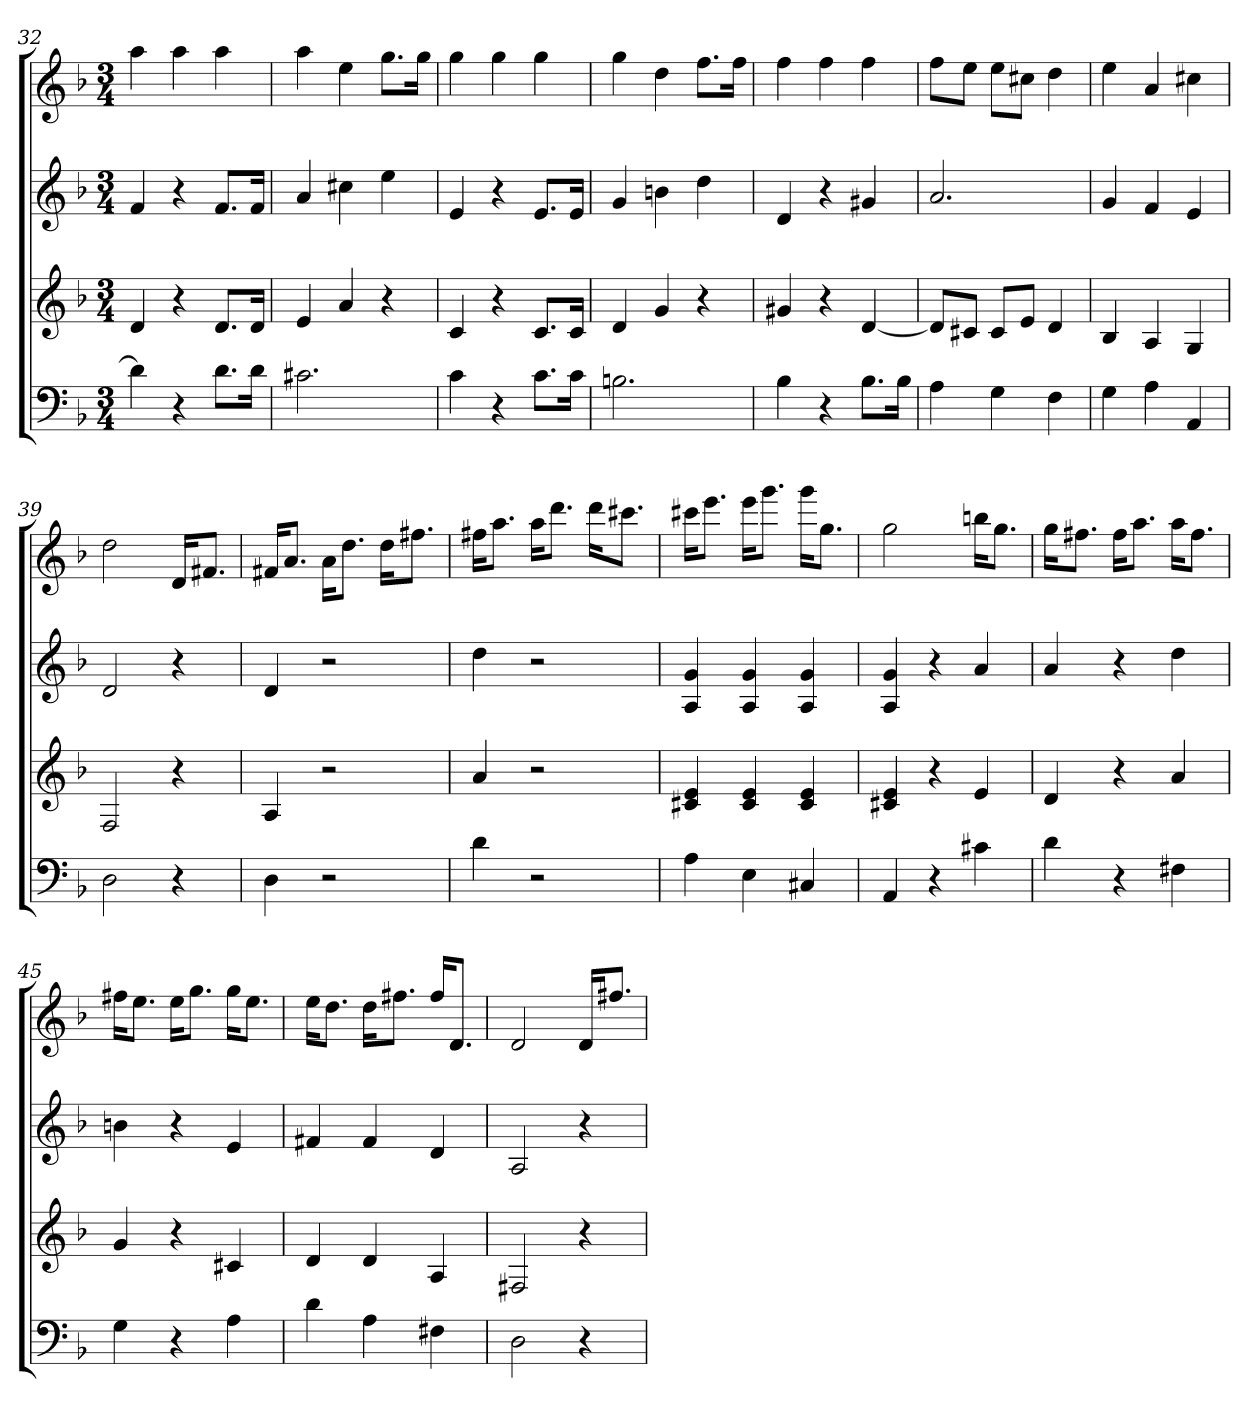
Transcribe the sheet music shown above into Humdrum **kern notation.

**kern	**kern	**kern	**kern
*part4	*part3	*part2	*part1
*staff4	*staff3	*staff2	*staff1
*k[b-]	*k[b-]	*k[b-]	*k[b-]
*d:	*d:	*d:	*d:
*M3/4	*M3/4	*M3/4	*M3/4
=32	=32	=32	=32
4d]	4d	4f	4aa
4r	4r	4r	4aa
8.dL	8.dL	8.fL	4aa
16dJk	16dJk	16fJk	.
=33	=33	=33	=33
2.c#X	4e	4a	4aa
.	4a	4cc#X	4ee
.	4r	4ee	8.ggL
.	.	.	16ggJk
=34	=34	=34	=34
4c	4c	4e	4gg
4r	4r	4r	4gg
8.cL	8.cL	8.eL	4gg
16cJk	16cJk	16eJk	.
=35	=35	=35	=35
2.Bn	4d	4g	4gg
.	4g	4bn	4dd
.	4r	4dd	8.ffL
.	.	.	16ffJk
=36	=36	=36	=36
4B-	4g#X	4d	4ff
4r	4r	4r	4ff
8.B-L	[4d	4g#X	4ff
16B-Jk	.	.	.
=37	=37	=37	=37
4A	8dL]	2.a	8ffL
.	8c#XJ	.	8eeJ
4G	8c#L	.	8eeL
.	8eJ	.	8cc#XJ
4F	4d	.	4dd
=38	=38	=38	=38
4G	4B-	4g	4ee
4A	4A	4f	4a
4AA	4G	4e	4cc#X
=39	=39	=39	=39
2D	2F	2d	2dd
4r	4r	4r	16dKL
.	.	.	8.f#XJ
=40	=40	=40	=40
4D	4A	4d	16f#XKL
.	.	.	8.aJ
2r	2r	2r	16aKL
.	.	.	8.ddJ
.	.	.	16ddKL
.	.	.	8.ff#XJ
=41	=41	=41	=41
4d	4a	4dd	16ff#XKL
.	.	.	8.aaJ
2r	2r	2r	16aaKL
.	.	.	8.dddJ
.	.	.	16dddKL
.	.	.	8.ccc#XJ
=42	=42	=42	=42
4A	4c#X 4e	4A 4g	16ccc#XKL
.	.	.	8.eeeJ
4E	4c# 4e	4A 4g	16eeeKL
.	.	.	8.gggJ
4C#X	4c# 4e	4A 4g	16gggKL
.	.	.	8.ggJ
=43	=43	=43	=43
4AA	4c#X 4e	4A 4g	2gg
4r	4r	4r	.
4c#X	4e	4a	16bbnKL
.	.	.	8.ggJ
=44	=44	=44	=44
4d	4d	4a	16ggKL
.	.	.	8.ff#XJ
4r	4r	4r	16ff#KL
.	.	.	8.aaJ
4F#X	4a	4dd	16aaKL
.	.	.	8.ff#J
=45	=45	=45	=45
4G	4g	4bn	16ff#XKL
.	.	.	8.eeJ
4r	4r	4r	16eeKL
.	.	.	8.ggJ
4A	4c#X	4e	16ggKL
.	.	.	8.eeJ
=46	=46	=46	=46
4d	4d	4f#X	16eeKL
.	.	.	8.ddJ
4A	4d	4f#	16ddKL
.	.	.	8.ff#XJ
4F#X	4A	4d	16ff#KL
.	.	.	8.dJ
=47	=47	=47	=47
2D	2F#X	2A	2d
4r	4r	4r	16dKL
.	.	.	8.ff#XJ
=	=	=	=
*-	*-	*-	*-
